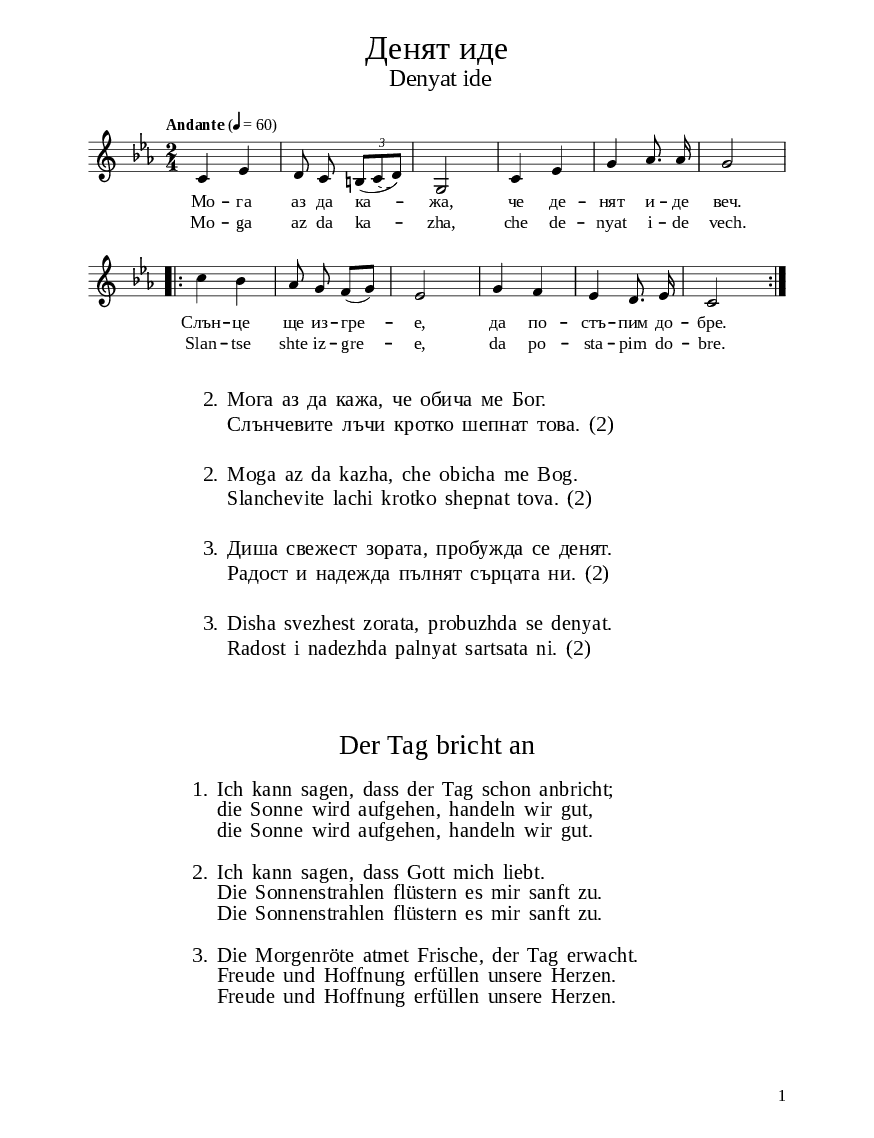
\version "2.22.1"

% include paper part and global functions
\include "include/globals.ily"

\bookpart {
  \include "include/bookpart-paper.ily"
  \score {
    \include "include/score-layout.ily"

    \new Voice \absolute {
      \clef treble
      \key c \minor
      \time 2/4
      \tempoFunc "Andante" 4 "60"
      \autoBeamOff

      c'4 es'4 | d'8  c'8  \tuplet 3/2 { b8\=1([ \slurDashed c'8\=2(d'8\=2)\=1)] } \slurSolid | g2 | c'4 es'4 | g'4 as'8. as'16 | g'2 | \break

      \repeat volta 2 {   c''4 bes' | as'8 g'8 f' [(g') ] | es'2 | g'4 f' | es'4 d'8. es'16| c'2} \break
    }

    \addlyrics {
      Мо -- га аз да ка -- жа, че де -- нят и -- де веч.

      Слън -- це ще из -- гре -- е, да по -- стъ -- пим до -- бре.
    }

    \addlyrics {
      Mo -- ga az da ka -- zha, che de -- nyat i -- de vech.

      Slan -- tse shte iz -- gre -- e, da po -- sta -- pim do -- bre.
    }

    \header {
      title = \titleFunc "Денят иде" " Denyat ide"
    }

    \midi{}

  } % score


  \markup \fontsize #bgCoupletFontSize {
    \hspace #11
    \override #`(baseline-skip . ,bgCoupletBaselineSkip)
    \column {

      \line {  2. Мога аз да кажа, че обича ме Бог.}

      \line {   "   " Слънчевите лъчи кротко шепнат това. (2)}
      \line { " "}

      \line {  2. Moga az da kazha, che obicha me Bog.}

      \line {   "   " Slanchevite lachi krotko shepnat tova. (2)}
      \line { " "}

      \line {   3.  Диша свежест зората, пробужда се денят.}

      \line {   "   " Радост и надежда пълнят сърцата ни. (2) }
      \line {   "   "}


      \line {  3. Disha svezhest zorata, probuzhda se denyat.}

      \line {   "   " Radost i nadezhda palnyat sartsata ni. (2) }
      \line {" "}
      \line {" "}
      \line {" "}

    }
  } % markup

  %\pageBreak

  % include foreign translation(s) of the song
  \version "2.24.1"

\markup \fill-line { \fontsize #deTitleFontSize "Der Tag bricht an" }
\markup \null
\markup \null
\markup \fontsize #deCoupletFontSize {
  \hspace #10
  \override #`(baseline-skip . ,deCoupletBaselineSkip)

  \column {

 \line { 1.	Ich kann sagen, dass der Tag schon anbricht;}
 \line { "   "die Sonne wird aufgehen, handeln wir gut,}
 \line { "   "die Sonne wird aufgehen, handeln wir gut.}
 \line { "  "}

 \line { 2.	Ich kann sagen, dass Gott mich liebt.}

 \line { "   "Die Sonnenstrahlen flüstern es mir sanft zu.  }
 \line { "   "Die Sonnenstrahlen flüstern es mir sanft zu. }
 \line { "  "}

 \line { 3.	Die Morgenröte atmet Frische, der Tag erwacht. }
 \line { "   "Freude und Hoffnung erfüllen unsere Herzen. }
 \line { "   "Freude und Hoffnung erfüllen unsere Herzen.}

  }
}


} % bookpart

